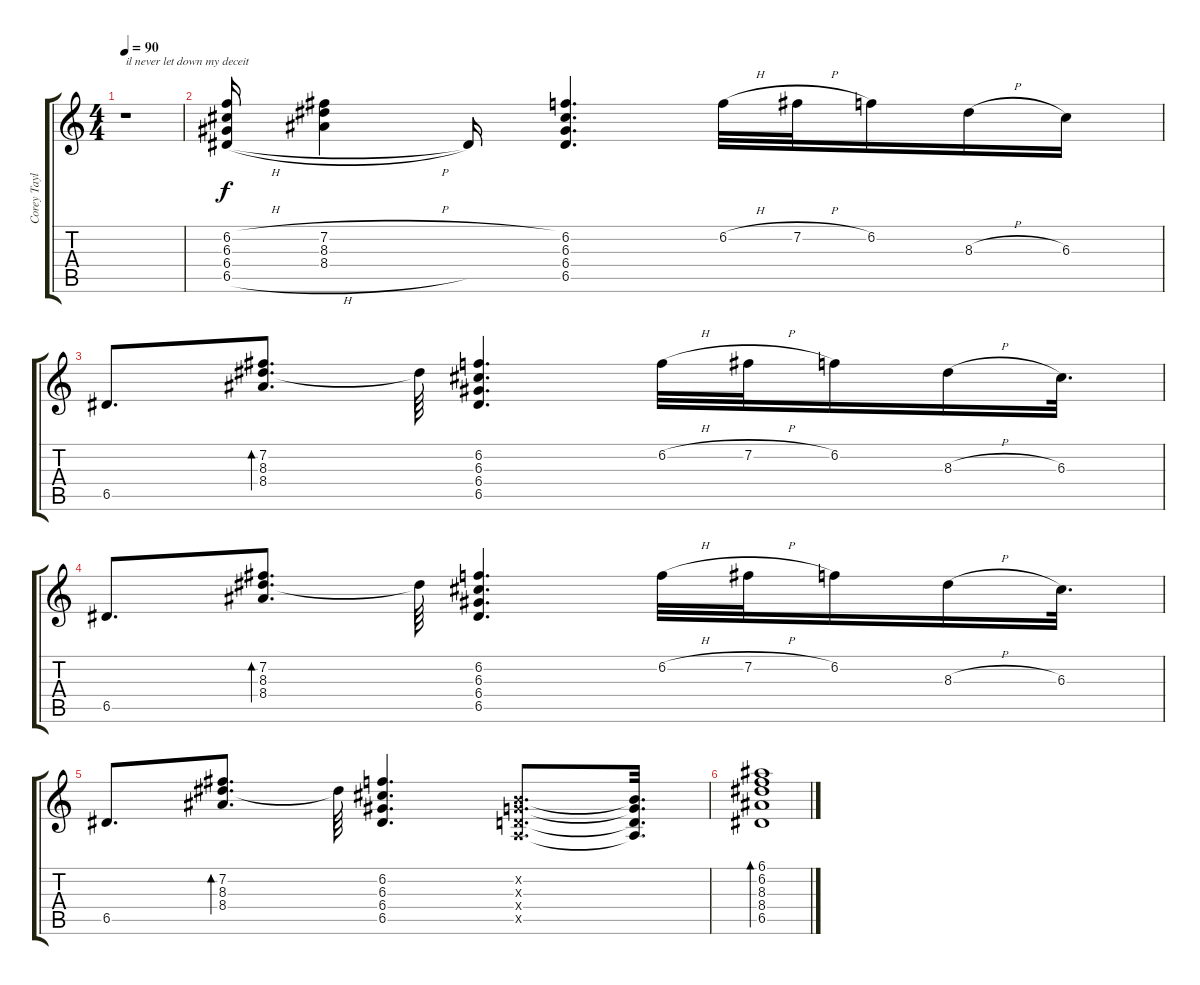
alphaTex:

\track ("Corey Taylor" "Corey Tayl") {instrument electricguitarclean}
\staff {score tabs}
\tuning (E4 B3 G3 D3 A2 E2) {hide}
\ts (4 4)
\tempo 90
\clef g2
\ks c
r.1{txt "il never let down my deceit" dy f} |
(6.2{h} 6.3{h} 6.4{h} 6.5{h}).16 (7.2{h} 8.3{h} 8.4{h}).4 6.5{t}.16 (6.2 6.3 6.4 6.5).4{d} 6.2{h}.32 7.2{h}.32 6.2.16 8.3{h}.16 6.3.16 |
6.5.8{d} (7.2 8.3 8.4).8{d bd 120} 8.3{t}.64 (6.2 6.3 6.4 6.5).4{d} 6.2{h}.32 7.2{h}.32 6.2.16 8.3{h}.16 6.3.32{d} |
6.5.8{d} (7.2 8.3 8.4).8{d bd 120} 8.3{t}.64 (6.2 6.3 6.4 6.5).4{d} 6.2{h}.32 7.2{h}.32 6.2.16 8.3{h}.16 6.3.32{d} |
6.5.8{d} (7.2 8.3 8.4).8{d bd 120} 8.3{t}.64 (6.2 6.3 6.4 6.5).4{d} (0.2{x} 0.3{x} 0.4{x} 0.5{x}).8{d} (0.2{t} 0.3{t} 0.4{t} 0.5{t}).32{d} |
(6.1 6.2 8.3 8.4 6.5).1{bd 240}
